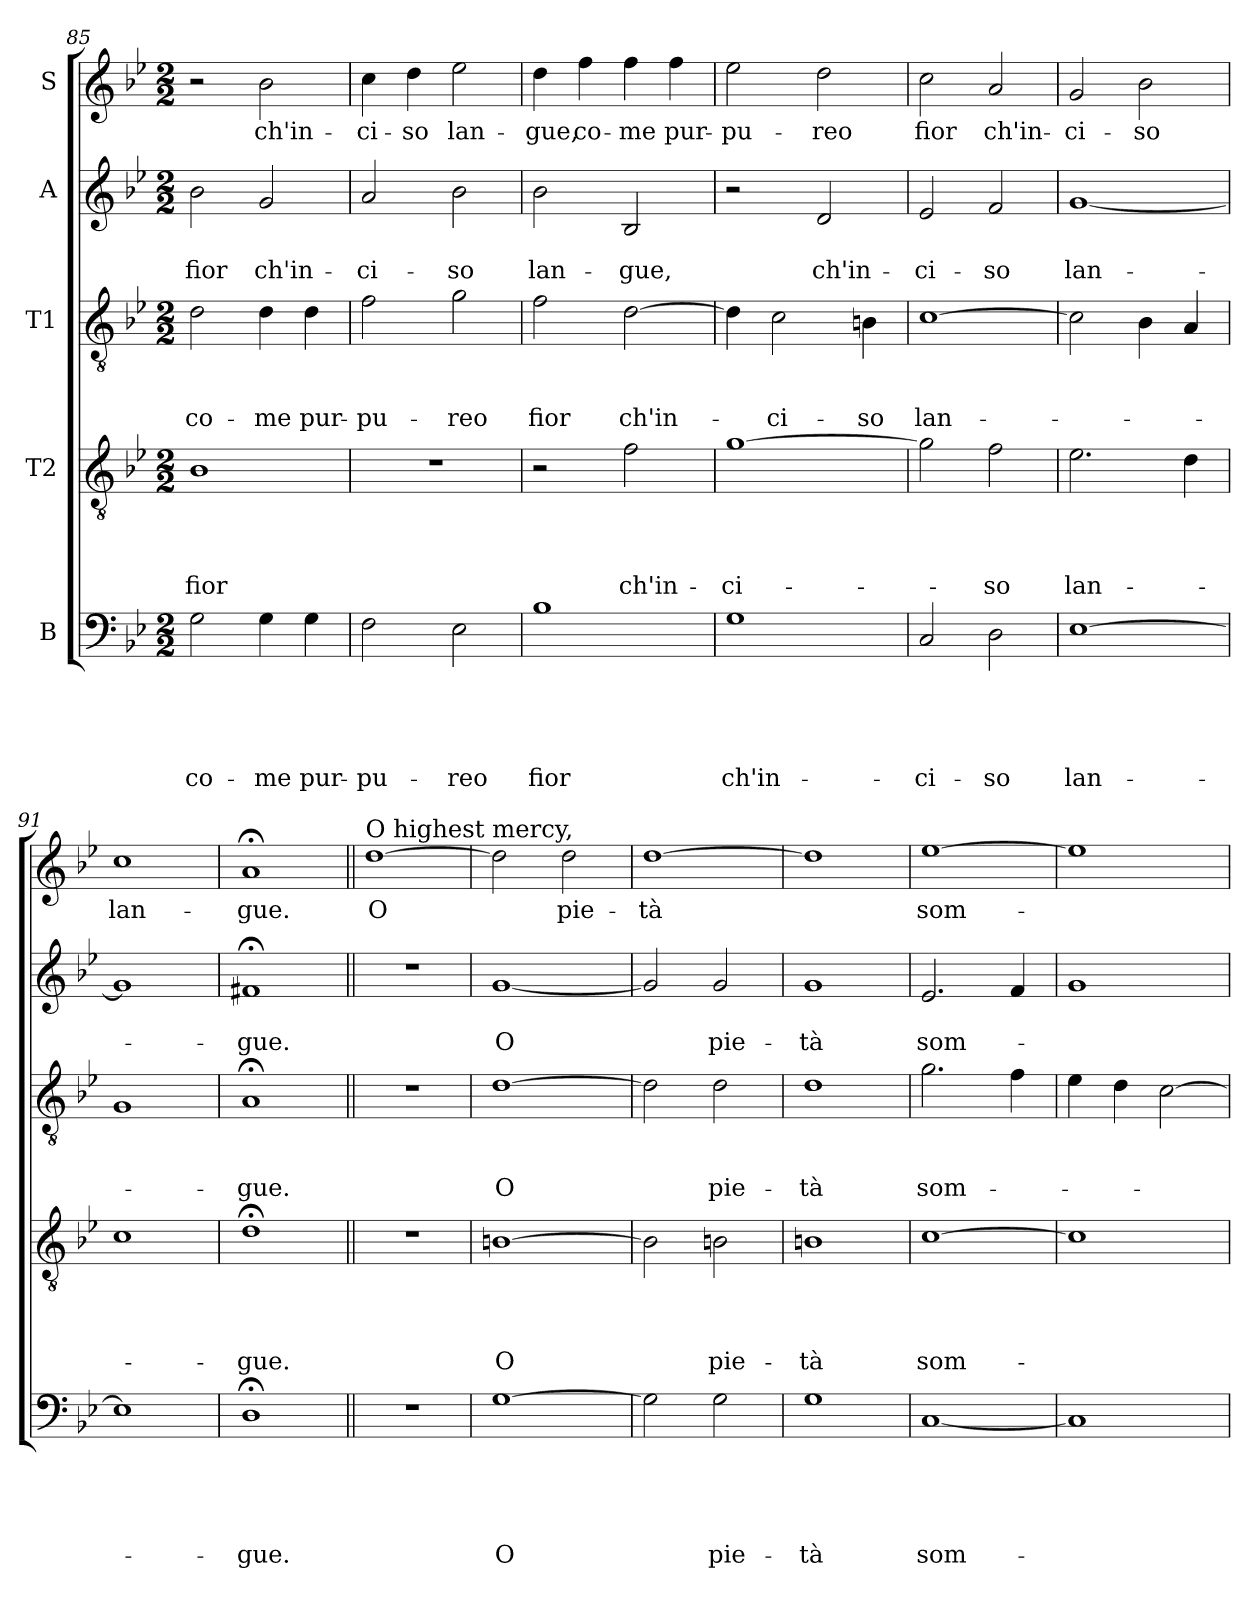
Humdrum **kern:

**kern	**text	**text	**text	**text	**text	**kern	**text	**text	**text	**text	**kern	**text	**text	**text	**kern	**text	**text	**kern	**text
*part5	*part5	*part5	*part5	*part5	*part5	*part4	*part4	*part4	*part4	*part4	*part3	*part3	*part3	*part3	*part2	*part2	*part2	*part1	*part1
*staff5	*staff5	*staff5	*staff5	*staff5	*staff5	*staff4	*staff4	*staff4	*staff4	*staff4	*staff3	*staff3	*staff3	*staff3	*staff2	*staff2	*staff2	*staff1	*staff1
*I"B	*	*	*	*	*	*I"T2	*	*	*	*	*I"T1	*	*	*	*I"A	*	*	*I"S	*
*clefF4	*	*	*	*	*	*clefGv2	*	*	*	*	*clefGv2	*	*	*	*clefG2	*	*	*clefG2	*
*k[b-e-]	*	*	*	*	*	*k[b-e-]	*	*	*	*	*k[b-e-]	*	*	*	*k[b-e-]	*	*	*k[b-e-]	*
*B-:	*	*	*	*	*	*B-:	*	*	*	*	*B-:	*	*	*	*B-:	*	*	*B-:	*
*M2/2	*	*	*	*	*	*M2/2	*	*	*	*	*M2/2	*	*	*	*M2/2	*	*	*M2/2	*
=85	=85	=85	=85	=85	=85	=85	=85	=85	=85	=85	=85	=85	=85	=85	=85	=85	=85	=85	=85
!	!	!	!	!	!LO:LY:b	!	!	!	!	!LO:LY:b	!	!	!	!LO:LY:b	!	!	!LO:LY:b	!	!
2G\	.	.	.	.	co-	1B-	.	.	.	fior	2d\	.	.	co-	2b-\	.	fior	2r	.
!	!	!	!	!	!LO:LY:b	!	!	!	!	!	!	!	!	!LO:LY:b	!	!	!LO:LY:b	!	!LO:LY:b
4G\	.	.	.	.	-me	.	.	.	.	.	4d\	.	.	-me	2g/	.	ch'in-	2b-\	ch'in-
!	!	!	!	!	!LO:LY:b	!	!	!	!	!	!	!	!	!LO:LY:b	!	!	!	!	!
4G\	.	.	.	.	pur-	.	.	.	.	.	4d\	.	.	pur-	.	.	.	.	.
=86	=86	=86	=86	=86	=86	=86	=86	=86	=86	=86	=86	=86	=86	=86	=86	=86	=86	=86	=86
!	!	!	!	!	!LO:LY:b	!	!	!	!	!	!	!	!	!LO:LY:b	!	!	!LO:LY:b	!	!LO:LY:b
2F\	.	.	.	.	-pu-	1r	.	.	.	.	2f\	.	.	-pu-	2a/	.	-ci-	4cc\	-ci-
!	!	!	!	!	!	!	!	!	!	!	!	!	!	!	!	!	!	!	!LO:LY:b
.	.	.	.	.	.	.	.	.	.	.	.	.	.	.	.	.	.	4dd\	-so
!	!	!	!	!	!LO:LY:b	!	!	!	!	!	!	!	!	!LO:LY:b	!	!	!LO:LY:b	!	!LO:LY:b
2E-\	.	.	.	.	-reo	.	.	.	.	.	2g\	.	.	-reo	2b-\	.	-so	2ee-\	lan-
!!LO:LB:g=z
=87	=87	=87	=87	=87	=87	=87	=87	=87	=87	=87	=87	=87	=87	=87	=87	=87	=87	=87	=87
!	!	!	!	!	!LO:LY:b	!	!	!	!	!	!	!	!	!LO:LY:b	!	!	!LO:LY:b	!	!LO:LY:b
1B-	.	.	.	.	fior	2r	.	.	.	.	2f\	.	.	fior	2b-\	.	lan-	4dd\	-gue,
!	!	!	!	!	!	!	!	!	!	!	!	!	!	!	!	!	!	!	!LO:LY:b
.	.	.	.	.	.	.	.	.	.	.	.	.	.	.	.	.	.	4ff\	co-
!	!	!	!	!	!	!	!	!	!	!LO:LY:b	!	!	!	!LO:LY:b	!	!	!LO:LY:b	!	!LO:LY:b
.	.	.	.	.	.	2f\	.	.	.	ch'in-	[2d\	.	.	ch'in-	2B-/	.	-gue,	4ff\	-me
!	!	!	!	!	!	!	!	!	!	!	!	!	!	!	!	!	!	!	!LO:LY:b
.	.	.	.	.	.	.	.	.	.	.	.	.	.	.	.	.	.	4ff\	pur-
=88	=88	=88	=88	=88	=88	=88	=88	=88	=88	=88	=88	=88	=88	=88	=88	=88	=88	=88	=88
!	!	!	!	!	!LO:LY:b	!	!	!	!	!LO:LY:b	!	!	!	!	!	!	!	!	!LO:LY:b
1G	.	.	.	.	ch'in-	[1g	.	.	.	-ci-	4d\]	.	.	.	2r	.	.	2ee-\	-pu-
!	!	!	!	!	!	!	!	!	!	!	!	!	!	!LO:LY:b	!	!	!	!	!
.	.	.	.	.	.	.	.	.	.	.	2c\	.	.	-ci-	.	.	.	.	.
!	!	!	!	!	!	!	!	!	!	!	!	!	!	!	!	!	!LO:LY:b	!	!LO:LY:b
.	.	.	.	.	.	.	.	.	.	.	.	.	.	.	2d/	.	ch'in-	2dd\	-reo
!	!	!	!	!	!	!	!	!	!	!	!	!	!	!LO:LY:b	!	!	!	!	!
.	.	.	.	.	.	.	.	.	.	.	4Bn\	.	.	-so	.	.	.	.	.
=89	=89	=89	=89	=89	=89	=89	=89	=89	=89	=89	=89	=89	=89	=89	=89	=89	=89	=89	=89
!	!	!	!	!	!LO:LY:b	!	!	!	!	!	!	!	!	!LO:LY:b	!	!	!LO:LY:b	!	!LO:LY:b
2C/	.	.	.	.	-ci-	2g\]	.	.	.	.	[1c	.	.	lan-	2e-/	.	-ci-	2cc\	fior
!	!	!	!	!	!LO:LY:b	!	!	!	!	!LO:LY:b	!	!	!	!	!	!	!LO:LY:b	!	!LO:LY:b
2D\	.	.	.	.	-so	2f\	.	.	.	-so	.	.	.	.	2f/	.	-so	2a/	ch'in-
=90	=90	=90	=90	=90	=90	=90	=90	=90	=90	=90	=90	=90	=90	=90	=90	=90	=90	=90	=90
!	!	!	!	!	!LO:LY:b	!	!	!	!	!LO:LY:b	!	!	!	!	!	!	!LO:LY:b	!	!LO:LY:b
[1E-	.	.	.	.	lan-	2.e-\	.	.	.	lan-	2c\]	.	.	.	[1g	.	lan-	2g/	-ci-
!	!	!	!	!	!	!	!	!	!	!	!	!	!	!	!	!	!	!	!LO:LY:b
.	.	.	.	.	.	.	.	.	.	.	4B-i\	.	.	.	.	.	.	2b-\	-so
.	.	.	.	.	.	4d\	.	.	.	.	4A/	.	.	.	.	.	.	.	.
=91	=91	=91	=91	=91	=91	=91	=91	=91	=91	=91	=91	=91	=91	=91	=91	=91	=91	=91	=91
!	!	!	!	!	!	!	!	!	!	!	!	!	!	!	!	!	!	!	!LO:LY:b
1E-]	.	.	.	.	.	1c	.	.	.	.	1G	.	.	.	1g]	.	.	1cc	lan-
=92	=92	=92	=92	=92	=92	=92	=92	=92	=92	=92	=92	=92	=92	=92	=92	=92	=92	=92	=92
!	!	!	!	!	!LO:LY:b	!	!	!	!	!LO:LY:b	!	!	!	!LO:LY:b	!	!	!LO:LY:b	!	!LO:LY:b
1D;<	.	.	.	.	-gue.	1d;<	.	.	.	-gue.	1A;	.	.	-gue.	1f#X;	.	-gue.	1a;	-gue.
=93||	=93||	=93||	=93||	=93||	=93||	=93||	=93||	=93||	=93||	=93||	=93||	=93||	=93||	=93||	=93||	=93||	=93||	=93||	=93||
!	!	!	!	!	!	!	!	!	!	!	!	!	!	!	!	!	!	!LO:TX:a:t=O highest mercy,	!
!	!	!	!	!	!	!	!	!	!	!	!	!	!	!	!	!	!	!	!LO:LY:b
1r	.	.	.	.	.	1r	.	.	.	.	1r	.	.	.	1r	.	.	[1dd	O
!!LO:PB:g=z
=94	=94	=94	=94	=94	=94	=94	=94	=94	=94	=94	=94	=94	=94	=94	=94	=94	=94	=94	=94
!	!	!	!	!	!LO:LY:b	!	!	!	!	!LO:LY:b	!	!	!	!LO:LY:b	!	!	!LO:LY:b	!	!
[1G	.	.	.	.	O	[1Bn	.	.	.	O	[1d	.	.	O	[1g	.	O	2dd\]	.
!	!	!	!	!	!	!	!	!	!	!	!	!	!	!	!	!	!	!	!LO:LY:b
.	.	.	.	.	.	.	.	.	.	.	.	.	.	.	.	.	.	2dd\	pie-
=95	=95	=95	=95	=95	=95	=95	=95	=95	=95	=95	=95	=95	=95	=95	=95	=95	=95	=95	=95
!	!	!	!	!	!	!	!	!	!	!	!	!	!	!	!	!	!	!	!LO:LY:b
2G\]	.	.	.	.	.	2B\]	.	.	.	.	2d\]	.	.	.	2g/]	.	.	[1dd	-tà
!	!	!	!	!	!LO:LY:b	!	!	!	!	!LO:LY:b	!	!	!	!LO:LY:b	!	!	!LO:LY:b	!	!
2G\	.	.	.	.	pie-	2Bni\	.	.	.	pie-	2d\	.	.	pie-	2g/	.	pie-	.	.
=96	=96	=96	=96	=96	=96	=96	=96	=96	=96	=96	=96	=96	=96	=96	=96	=96	=96	=96	=96
!	!	!	!	!	!LO:LY:b	!	!	!	!	!LO:LY:b	!	!	!	!LO:LY:b	!	!	!LO:LY:b	!	!
1G	.	.	.	.	-tà	1Bni	.	.	.	-tà	1d	.	.	-tà	1g	.	-tà	1dd]	.
=97	=97	=97	=97	=97	=97	=97	=97	=97	=97	=97	=97	=97	=97	=97	=97	=97	=97	=97	=97
!	!	!	!	!	!LO:LY:b	!	!	!	!	!LO:LY:b	!	!	!	!LO:LY:b	!	!	!LO:LY:b	!	!LO:LY:b
[1C	.	.	.	.	som-	[1c	.	.	.	som-	2.g\	.	.	som-	2.e-/	.	som-	[1ee-	som-
.	.	.	.	.	.	.	.	.	.	.	4f\	.	.	.	4f/	.	.	.	.
=98	=98	=98	=98	=98	=98	=98	=98	=98	=98	=98	=98	=98	=98	=98	=98	=98	=98	=98	=98
1C]	.	.	.	.	.	1c]	.	.	.	.	4e-\	.	.	.	1g	.	.	1ee-]	.
.	.	.	.	.	.	.	.	.	.	.	4d\	.	.	.	.	.	.	.	.
.	.	.	.	.	.	.	.	.	.	.	[2c\	.	.	.	.	.	.	.	.
=	=	=	=	=	=	=	=	=	=	=	=	=	=	=	=	=	=	=	=
*-	*-	*-	*-	*-	*-	*-	*-	*-	*-	*-	*-	*-	*-	*-	*-	*-	*-	*-	*-
